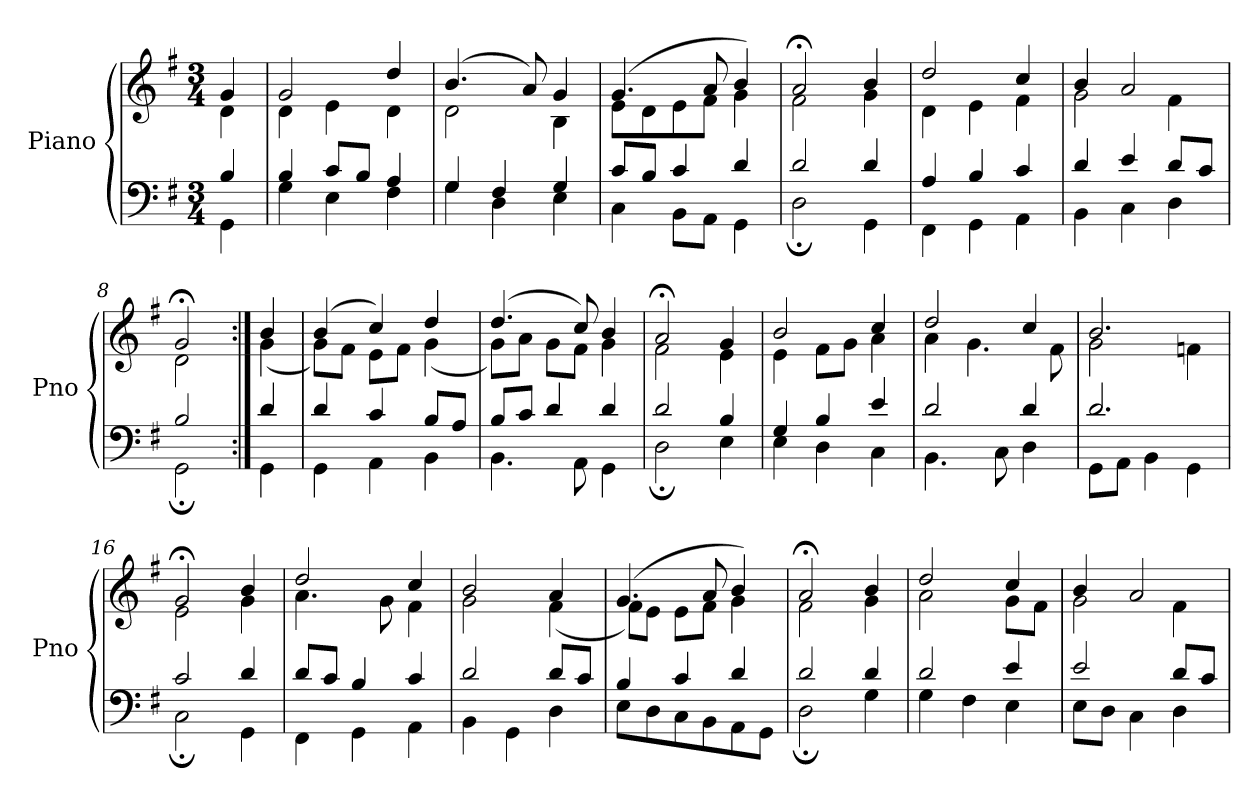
**kern	**kern
*part1	*part1
*staff2	*staff1
*I"Piano	*
*I'Pno	*
*clefF4	*clefG2
*k[f#]	*k[f#]
*M3/4	*M3/4
*MM67	*MM67
=1	=1
*^	*^
4B/	4GG\	4g/	4d\
=2	=2	=2	=2
4B/	4G\	2g/	4d\
8c/L	4E\	.	4e\
8B/J	.	.	.
4A/	4F#\	4dd/	4d\
=3	=3	=3	=3
4G/	4G\	(>4.b/	2d\
4F#/	4D\	.	.
.	.	8a/)	.
4G/	4E\	4g/	4B\
=4	=4	=4	=4
8c/L	4C\	(>4.g/	8e\L
8B/J	.	.	8d\
4c/	8BB\L	.	8e\
.	8AA\J	8a/	8f#\J
4d/	4GG\	4b/)	4g\
=5	=5	=5	=5
2d/	2D;\	2a;</	2f#\
4d/	4GG\	4b/	4g\
=6	=6	=6	=6
4A/	4FF#\	2dd/	4d\
4B/	4GG\	.	4e\
4c/	4AA\	4cc/	4f#\
=7	=7	=7	=7
4d/	4BB\	4b/	2g\
4e/	4C\	2a/	.
8d/L	4D\	.	4f#\
8c/J	.	.	.
=8	=8	=8	=8
2B/	2GG;\	2g;</	2d\
=9:|!	=9:|!	=9:|!	=9:|!
4d/	4GG\	4b/	(<4g\
=10	=10	=10	=10
4d/	4GG\	(>4b/	8g\L)
.	.	.	8f#\J
4c/	4AA\	4cc/)	8e\L
.	.	.	8f#\J
8B/L	4BB\	4dd/	(<4g\
8A/J	.	.	.
=11	=11	=11	=11
8B/L	4.BB\	(>4.dd/	8g\L)
8c/J	.	.	8a\J
4d/	.	.	8g\L
.	8AA\	8cc/)	8f#\J
4d/	4GG\	4b/	4g\
=12	=12	=12	=12
2d/	2D;\	2a;</	2f#\
4B/	4E\	4g/	4e\
=13	=13	=13	=13
4G/	4E\	2b/	4e\
4B/	4D\	.	8f#\L
.	.	.	8g\J
4e/	4C\	4cc/	4a\
=14	=14	=14	=14
2d/	4.BB\	2dd/	4a\
.	.	.	4.g\
.	8C\	.	.
4d/	4D\	4cc/	.
.	.	.	8f#\
=15	=15	=15	=15
2.d/	8GG\L	2.b/	2g\
.	8AA\J	.	.
.	4BB\	.	.
.	4GG\	.	4fn\
=16	=16	=16	=16
2c/	2C;\	2g;</	2e\
4d/	4GG\	4b/	4g\
=17	=17	=17	=17
8d/L	4FF#\	2dd/	4.a\
8c/J	.	.	.
4B/	4GG\	.	.
.	.	.	8g\
4c/	4AA\	4cc/	4f#\
=18	=18	=18	=18
2d/	4BB\	2b/	2g\
.	4GG\	.	.
8d/L	4D\	4a/	(<4f#\
8c/J	.	.	.
=19	=19	=19	=19
4B/	8E\L	(>4.g/	8f#\L)
.	8D\	.	8e\J
4c/	8C\	.	8e\L
.	8BB\	8a/	8f#\J
4d/	8AA\	4b/)	4g\
.	8GG\J	.	.
=20	=20	=20	=20
2d/	2D;\	2a;</	2f#\
4d/	4G\	4b/	4g\
=21	=21	=21	=21
2d/	4G\	2dd/	2a\
.	4F#\	.	.
4e/	4E\	4cc/	8g\L
.	.	.	8f#\J
=22	=22	=22	=22
2e/	8E\L	4b/	2g\
.	8D\J	.	.
.	4C\	2a/	.
8d/L	4D\	.	4f#\
8c/J	.	.	.
*v	*v	*	*
*	*v	*v
=	=
*-	*-
